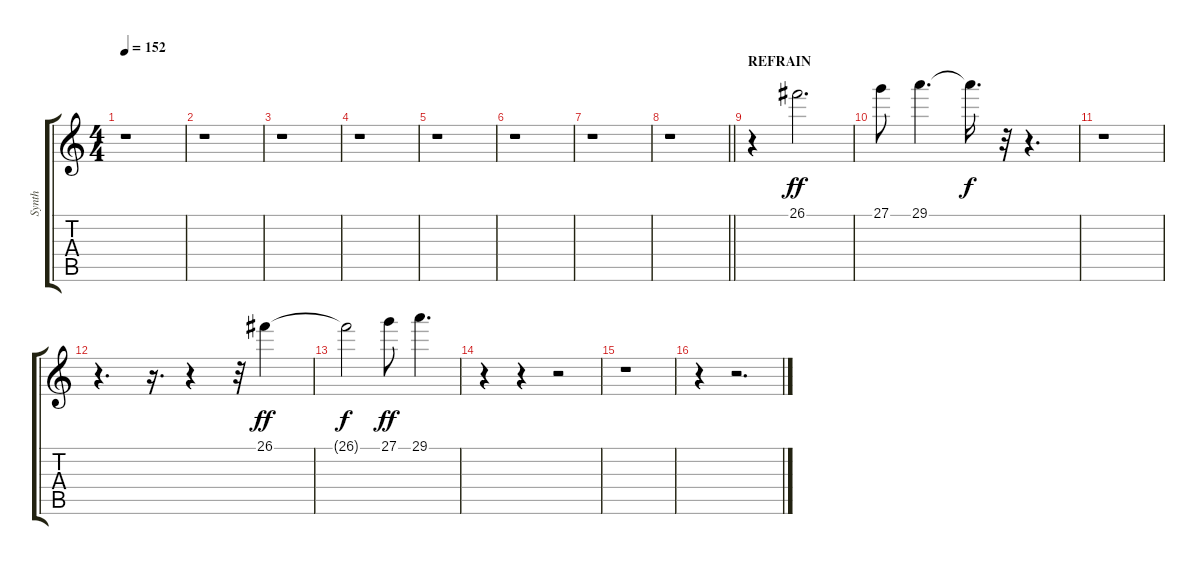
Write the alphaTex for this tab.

\track ("Synth" "Synth") {instrument pad3polysynth}
\staff {score tabs}
\tuning (E4 B3 G3 D3 A2 E2) {hide}
\ts (4 4)
\tempo 152
\clef g2
\ks c
r.1{dy f} |
r.1 |
r.1 |
r.1 |
r.1 |
r.1 |
r.1 |
\barLineRight lightlight
r.1 |
\section ("" "REFRAIN")
r.4 26.1.2{d dy ff} |
27.1.8 29.1.4{d} 29.1{t}.16{d dy f} r.32 r.4{d} |
r.1 |
r.4{d} r.16{d} r.4 r.32 26.1.4{dy ff} |
26.1{t}.2{dy f} 27.1.8{dy ff} 29.1.4{d} |
r.4 r.4 r.2 |
r.1 |
r.4 r.2{d}
